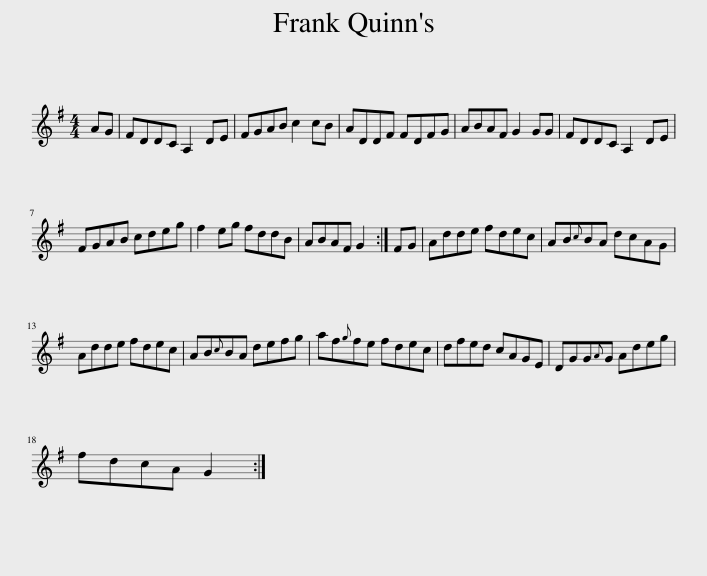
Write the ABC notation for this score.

X:1
L:1/8
M:4/4
I:linebreak $
K:G
V:1 treble
V:1
 AG | FDDC A,2 DE | FGAB c2 cB | ADDF FDFG | ABAF G2 GG | %5
 FDDC A,2 DE |$ FGAB cdeg | f2 eg fddB | ABAF G2 :| FG | %10
 Adde fdec | AB{c}BA dcAG |$ Adde fdec | AB{c}BA defg | af{g}fe fdec | %15
 dfed cAGE | DGG{A}G Adeg |$ fdcA G2 :| %18
